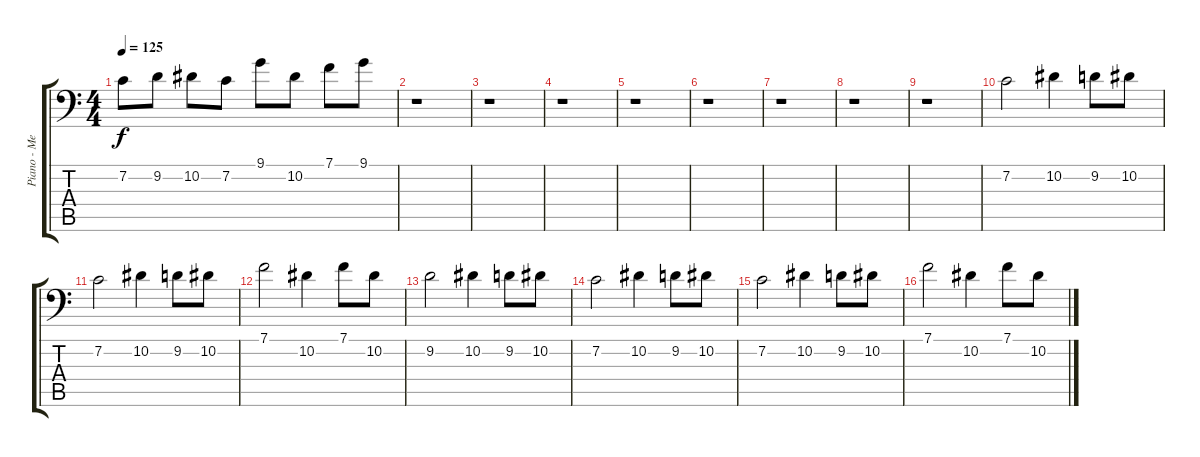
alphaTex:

\track ("Piano - Melody" "Piano - Me") {instrument electricgrandpiano}
\staff {score tabs}
\tuning (Bb3 F3 Db3 Ab2 Eb2 Bb1) {hide}
\ts (4 4)
\tempo 125
\clef f4
\ks c
7.2.8{dy f} 9.2.8 10.2.8 7.2.8 9.1.8 10.2.8 7.1.8 9.1.8 |
r.1 |
r.1 |
r.1 |
r.1 |
r.1 |
r.1 |
r.1 |
r.1 |
7.2.2 10.2.4 9.2.8 10.2.8 |
7.2.2 10.2.4 9.2.8 10.2.8 |
7.1.2 10.2.4 7.1.8 10.2.8 |
9.2.2 10.2.4 9.2.8 10.2.8 |
7.2.2 10.2.4 9.2.8 10.2.8 |
7.2.2 10.2.4 9.2.8 10.2.8 |
7.1.2 10.2.4 7.1.8 10.2.8
